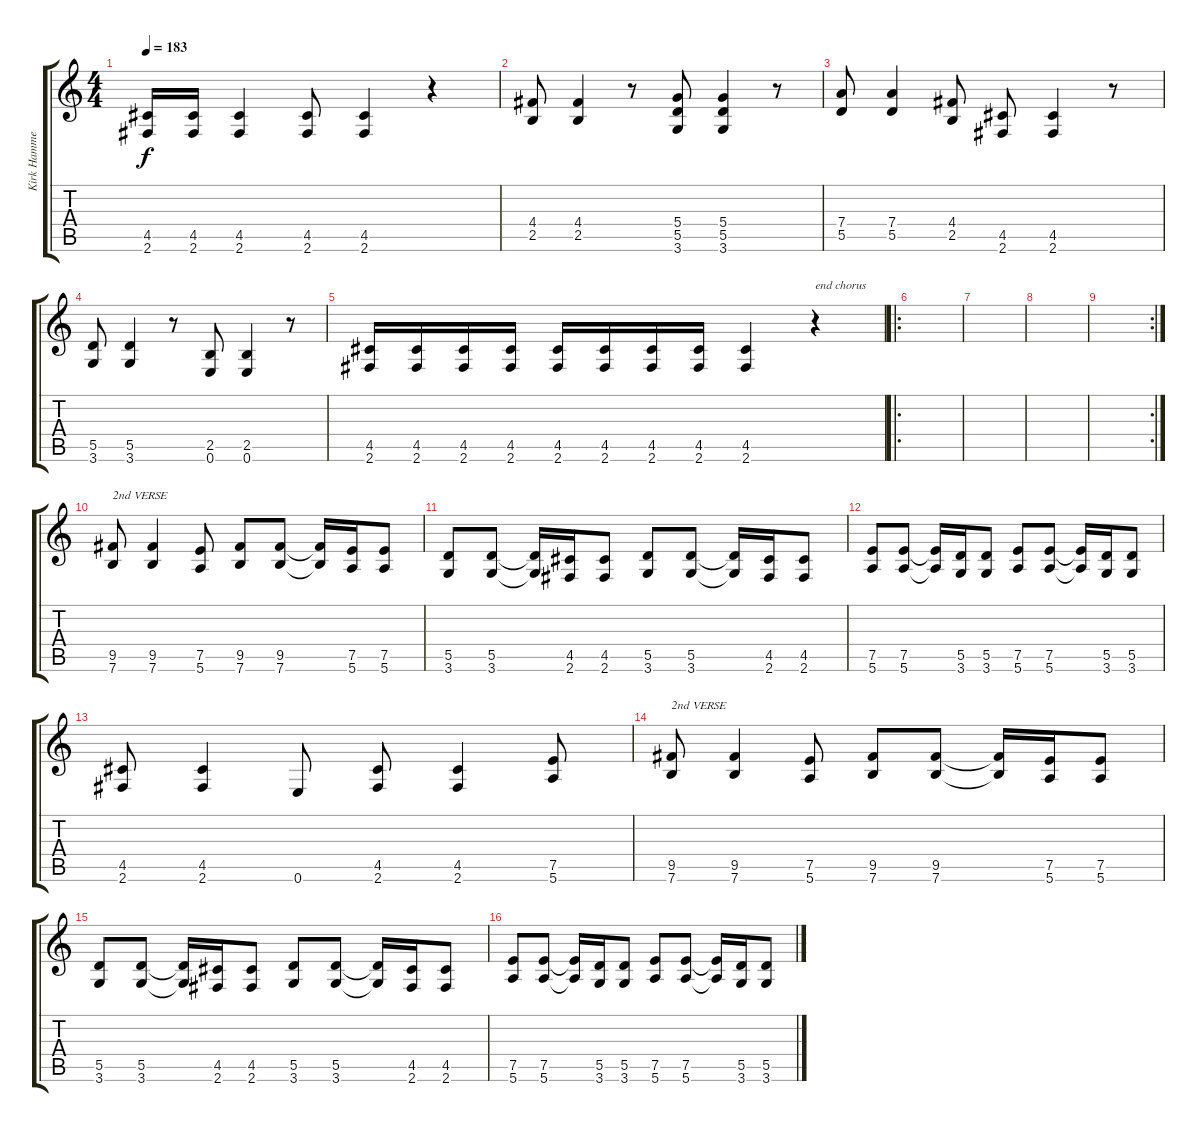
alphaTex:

\track ("Kirk Hammett" "Kirk Hamme") {instrument distortionguitar}
\staff {score tabs}
\tuning (E4 B3 G3 D3 A2 E2) {hide}
\ts (4 4)
\tempo 183
\clef g2
\ks c
(4.5 2.6).16{dy f} (4.5 2.6).16 (4.5 2.6).4 (4.5 2.6).8 (4.5 2.6).4 r.4 |
(4.4 2.5).8 (4.4 2.5).4 r.8 (5.4 5.5 3.6).8 (5.4 5.5 3.6).4 r.8 |
(7.4 5.5).8 (7.4 5.5).4 (4.4 2.5).8 (4.5 2.6).8 (4.5 2.6).4 r.8 |
(5.5 3.6).8 (5.5 3.6).4 r.8 (2.5 0.6).8 (2.5 0.6).4 r.8 |
(4.5 2.6).16 (4.5 2.6).16 (4.5 2.6).16 (4.5 2.6).16 (4.5 2.6).16 (4.5 2.6).16 (4.5 2.6).16 (4.5 2.6).16 (4.5 2.6).4 r.4{txt "end chorus"} |
\ro
|
|
|
\rc 2
|
(9.5 7.6).8{txt "2nd VERSE"} (9.5 7.6).4 (7.5 5.6).8 (9.5 7.6).8 (9.5 7.6).8 (9.5{t} 7.6{t}).16 (7.5 5.6).16 (7.5 5.6).8 |
(5.5 3.6).8 (5.5 3.6).8 (5.5{t} 3.6{t}).16 (4.5 2.6).16 (4.5 2.6).8 (5.5 3.6).8 (5.5 3.6).8 (5.5{t} 3.6{t}).16 (4.5 2.6).16 (4.5 2.6).8 |
(7.5 5.6).8 (7.5 5.6).8 (7.5{t} 5.6{t}).16 (5.5 3.6).16 (5.5 3.6).8 (7.5 5.6).8 (7.5 5.6).8 (7.5{t} 5.6{t}).16 (5.5 3.6).16 (5.5 3.6).8 |
(4.5 2.6).8 (4.5 2.6).4 0.6.8 (4.5 2.6).8 (4.5 2.6).4 (7.5 5.6).8 |
(9.5 7.6).8{txt "2nd VERSE"} (9.5 7.6).4 (7.5 5.6).8 (9.5 7.6).8 (9.5 7.6).8 (9.5{t} 7.6{t}).16 (7.5 5.6).16 (7.5 5.6).8 |
(5.5 3.6).8 (5.5 3.6).8 (5.5{t} 3.6{t}).16 (4.5 2.6).16 (4.5 2.6).8 (5.5 3.6).8 (5.5 3.6).8 (5.5{t} 3.6{t}).16 (4.5 2.6).16 (4.5 2.6).8 |
(7.5 5.6).8 (7.5 5.6).8 (7.5{t} 5.6{t}).16 (5.5 3.6).16 (5.5 3.6).8 (7.5 5.6).8 (7.5 5.6).8 (7.5{t} 5.6{t}).16 (5.5 3.6).16 (5.5 3.6).8
